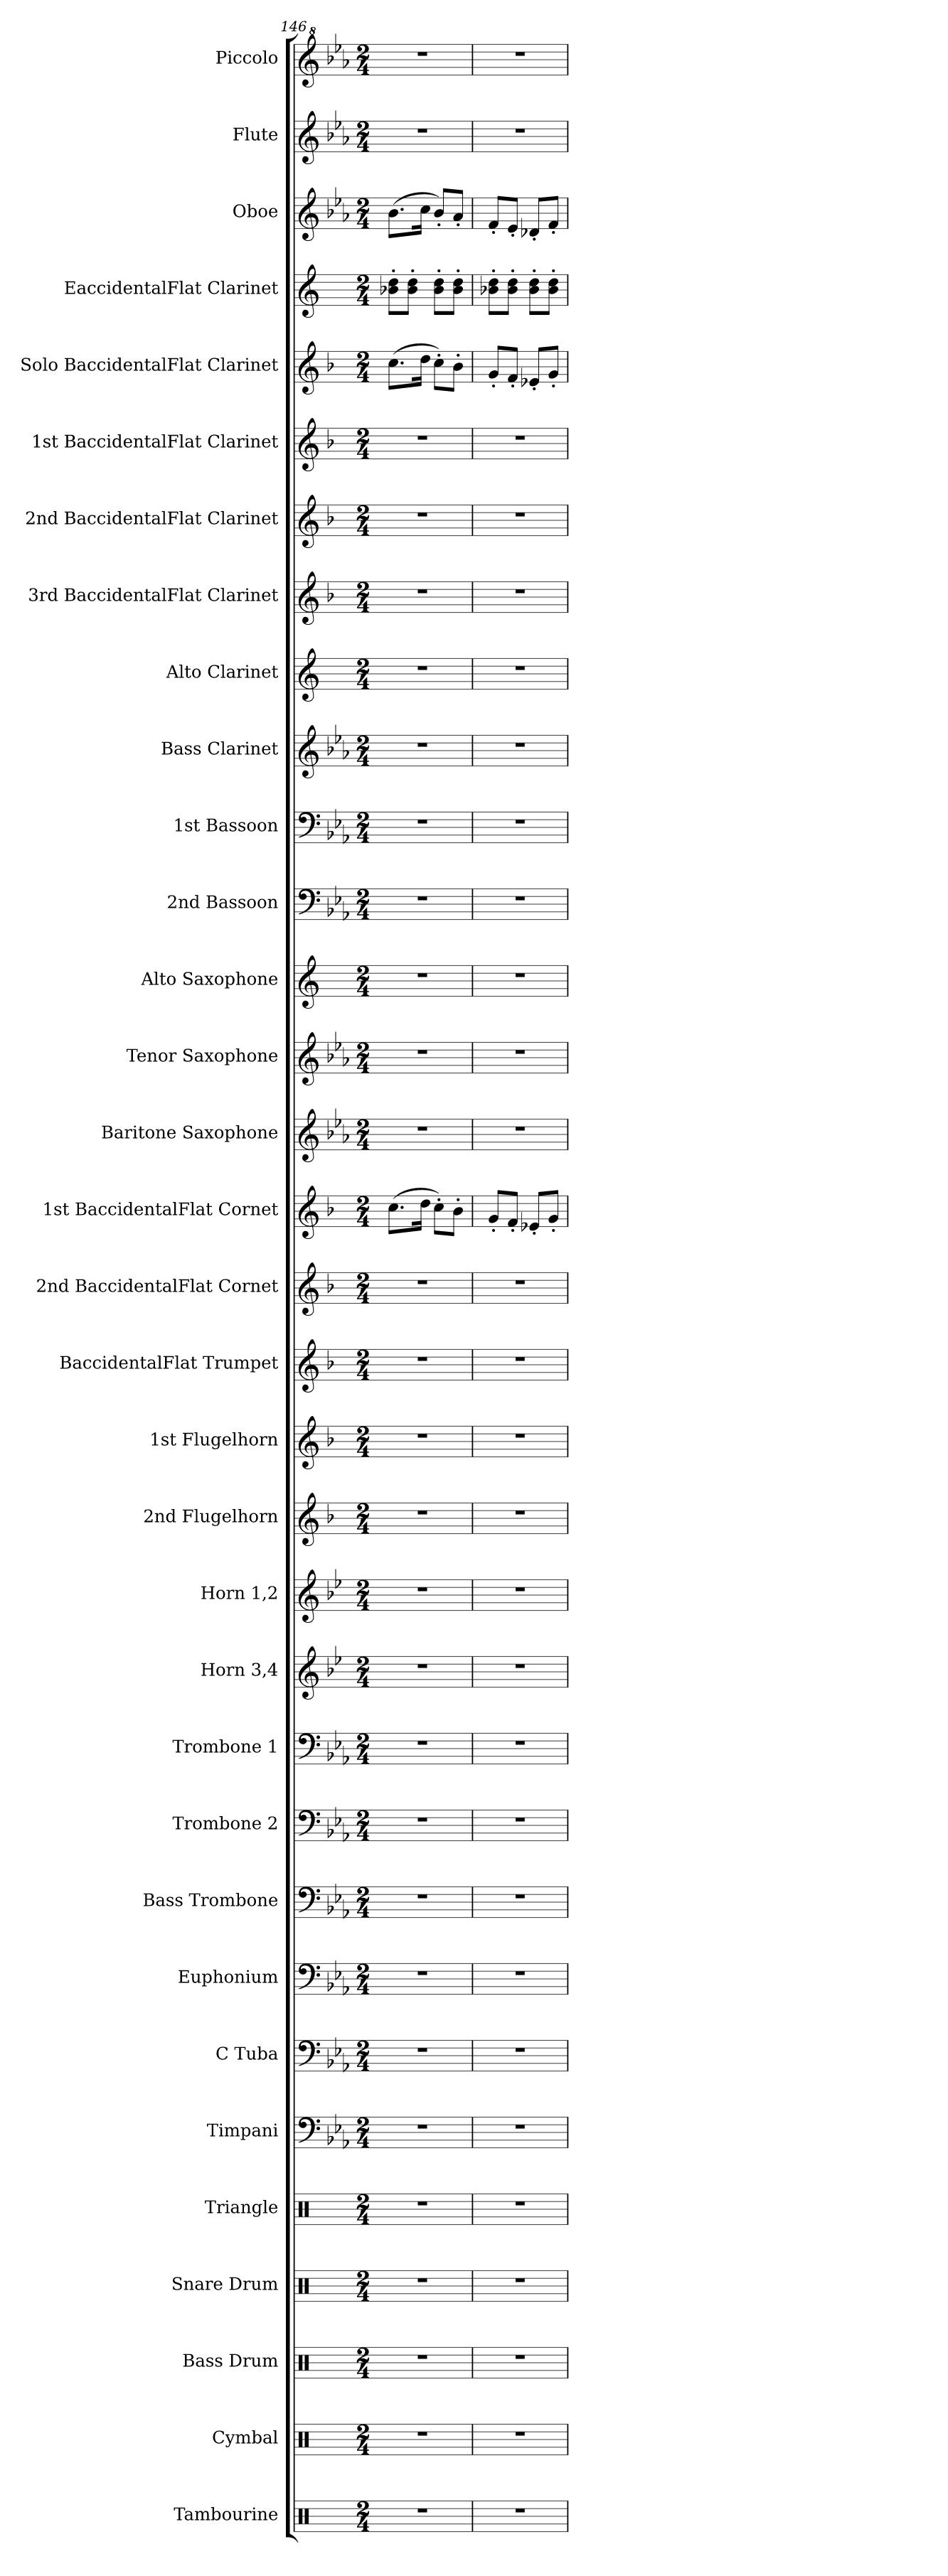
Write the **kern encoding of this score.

**kern	**kern	**kern	**kern	**kern	**kern	**kern	**kern	**kern	**kern	**kern	**kern	**kern	**kern	**kern	**kern	**kern	**kern	**kern	**kern	**kern	**kern	**kern	**kern	**kern	**kern	**kern	**kern	**kern	**kern	**kern	**kern	**kern
*part33	*part32	*part31	*part30	*part29	*part28	*part27	*part26	*part25	*part24	*part23	*part22	*part21	*part20	*part19	*part18	*part17	*part16	*part15	*part14	*part13	*part12	*part11	*part10	*part9	*part8	*part7	*part6	*part5	*part4	*part3	*part2	*part1
*staff33	*staff32	*staff31	*staff30	*staff29	*staff28	*staff27	*staff26	*staff25	*staff24	*staff23	*staff22	*staff21	*staff20	*staff19	*staff18	*staff17	*staff16	*staff15	*staff14	*staff13	*staff12	*staff11	*staff10	*staff9	*staff8	*staff7	*staff6	*staff5	*staff4	*staff3	*staff2	*staff1
*I"Tambourine	*I"Cymbal	*I"Bass Drum	*I"Snare Drum	*I"Triangle	*I"Timpani	*I"C Tuba	*I"Euphonium	*I"Bass Trombone	*I"Trombone 2	*I"Trombone 1	*I"Horn 3,4	*I"Horn 1,2	*I"2nd Flugelhorn	*I"1st Flugelhorn	*I"BaccidentalFlat Trumpet	*I"2nd BaccidentalFlat Cornet	*I"1st BaccidentalFlat Cornet	*I"Baritone Saxophone	*I"Tenor Saxophone	*I"Alto Saxophone	*I"2nd Bassoon	*I"1st Bassoon	*I"Bass Clarinet	*I"Alto Clarinet	*I"3rd BaccidentalFlat Clarinet	*I"2nd BaccidentalFlat Clarinet	*I"1st BaccidentalFlat Clarinet	*I"Solo BaccidentalFlat Clarinet	*I"EaccidentalFlat Clarinet	*I"Oboe	*I"Flute	*I"Piccolo
*I'Tamb.	*I'Cym.	*I'B. Dr.	*I'Sn. Dr.	*I'Trgl.	*I'Timp.	*I'C Tu.	*I'Eu.	*I'B. Trb.	*I'Trb. 2	*I'Trb. 1	*I'Hn. 3,4	*I'Hn. 1,2	*I'2nd Flghn.	*I'1st Flghn.	*I'BaccidentalFlat Tpt.	*I'2nd BaccidentalFlat Cnt.	*I'1st BaccidentalFlat Cnt.	*I'Bar. Sax.	*I'T. Sax.	*I'A. Sax.	*I'2nd Bsn.	*I'1st Bsn.	*I'B. Cl.	*I'A. Cl.	*I'3rd BaccidentalFlat Cl.	*I'2nd BaccidentalFlat Cl.	*I'1st BaccidentalFlat Cl.	*I'Solo BaccidentalFlat Cl.	*I'EaccidentalFlat Cl.	*I'Ob.	*I'Fl.	*I'Picc.
*clefX	*clefX	*clefX	*clefX	*clefX	*clefF4	*clefF4	*clefF4	*clefF4	*clefF4	*clefF4	*clefG2	*clefG2	*clefG2	*clefG2	*clefG2	*clefG2	*clefG2	*clefG2	*clefG2	*clefG2	*clefF4	*clefF4	*clefG2	*clefG2	*clefG2	*clefG2	*clefG2	*clefG2	*clefG2	*clefG2	*clefG2	*clefG^2
*	*	*	*	*	*	*	*	*	*	*	*ITrd4c7	*ITrd4c7	*ITrd1c2	*ITrd1c2	*ITrd1c2	*ITrd1c2	*ITrd1c2	*ITrd12c21	*ITrd8c14	*ITrd5c9	*	*	*ITrd8c14	*ITrd5c9	*ITrd1c2	*ITrd1c2	*ITrd1c2	*ITrd1c2	*ITrd-2c-3	*	*	*ITrd-7c-12
*k[]	*k[]	*k[]	*k[]	*k[]	*k[b-e-a-]	*k[b-e-a-]	*k[b-e-a-]	*k[b-e-a-]	*k[b-e-a-]	*k[b-e-a-]	*k[b-e-a-]	*k[b-e-a-]	*k[b-e-a-]	*k[b-e-a-]	*k[b-e-a-]	*k[b-e-a-]	*k[b-e-a-]	*k[b-e-a-]	*k[b-e-a-]	*k[b-e-a-]	*k[b-e-a-]	*k[b-e-a-]	*k[b-e-a-]	*k[b-e-a-]	*k[b-e-a-]	*k[b-e-a-]	*k[b-e-a-]	*k[b-e-a-]	*k[b-e-a-]	*k[b-e-a-]	*k[b-e-a-]	*k[b-e-a-]
*M2/4	*M2/4	*M2/4	*M2/4	*M2/4	*M2/4	*M2/4	*M2/4	*M2/4	*M2/4	*M2/4	*M2/4	*M2/4	*M2/4	*M2/4	*M2/4	*M2/4	*M2/4	*M2/4	*M2/4	*M2/4	*M2/4	*M2/4	*M2/4	*M2/4	*M2/4	*M2/4	*M2/4	*M2/4	*M2/4	*M2/4	*M2/4	*M2/4
=146	=146	=146	=146	=146	=146	=146	=146	=146	=146	=146	=146	=146	=146	=146	=146	=146	=146	=146	=146	=146	=146	=146	=146	=146	=146	=146	=146	=146	=146	=146	=146	=146
2r	2r	2r	2r	2r	2r	2r	2r	2r	2r	2r	2r	2r	2r	2r	2r	2r	(8.b-\L	2r	2r	2r	2r	2r	2r	2r	2r	2r	2r	(8.b-\L	8dd-X\' 8ff\'L	(8.b-\L	2r	2r
.	.	.	.	.	.	.	.	.	.	.	.	.	.	.	.	.	.	.	.	.	.	.	.	.	.	.	.	.	8dd-\' 8ff\'J	.	.	.
.	.	.	.	.	.	.	.	.	.	.	.	.	.	.	.	.	16cc\Jk	.	.	.	.	.	.	.	.	.	.	16cc\Jk	.	16cc\Jk	.	.
.	.	.	.	.	.	.	.	.	.	.	.	.	.	.	.	.	8b-'\L)	.	.	.	.	.	.	.	.	.	.	8b-'\L)	8dd-\' 8ff\'L	8b-'/L)	.	.
.	.	.	.	.	.	.	.	.	.	.	.	.	.	.	.	.	8a-'\J	.	.	.	.	.	.	.	.	.	.	8a-'\J	8dd-\' 8ff\'J	8a-'/J	.	.
=147	=147	=147	=147	=147	=147	=147	=147	=147	=147	=147	=147	=147	=147	=147	=147	=147	=147	=147	=147	=147	=147	=147	=147	=147	=147	=147	=147	=147	=147	=147	=147	=147
2r	2r	2r	2r	2r	2r	2r	2r	2r	2r	2r	2r	2r	2r	2r	2r	2r	8f'/L	2r	2r	2r	2r	2r	2r	2r	2r	2r	2r	8f'/L	8dd-X\' 8ff\'L	8f'/L	2r	2r
.	.	.	.	.	.	.	.	.	.	.	.	.	.	.	.	.	8e-'/J	.	.	.	.	.	.	.	.	.	.	8e-'/J	8dd-\' 8ff\'J	8e-'/J	.	.
.	.	.	.	.	.	.	.	.	.	.	.	.	.	.	.	.	8d-X'/L	.	.	.	.	.	.	.	.	.	.	8d-X'/L	8dd-\' 8ff\'L	8d-X'/L	.	.
.	.	.	.	.	.	.	.	.	.	.	.	.	.	.	.	.	8f'/J	.	.	.	.	.	.	.	.	.	.	8f'/J	8dd-\' 8ff\'J	8f'/J	.	.
=	=	=	=	=	=	=	=	=	=	=	=	=	=	=	=	=	=	=	=	=	=	=	=	=	=	=	=	=	=	=	=	=
*-	*-	*-	*-	*-	*-	*-	*-	*-	*-	*-	*-	*-	*-	*-	*-	*-	*-	*-	*-	*-	*-	*-	*-	*-	*-	*-	*-	*-	*-	*-	*-	*-
